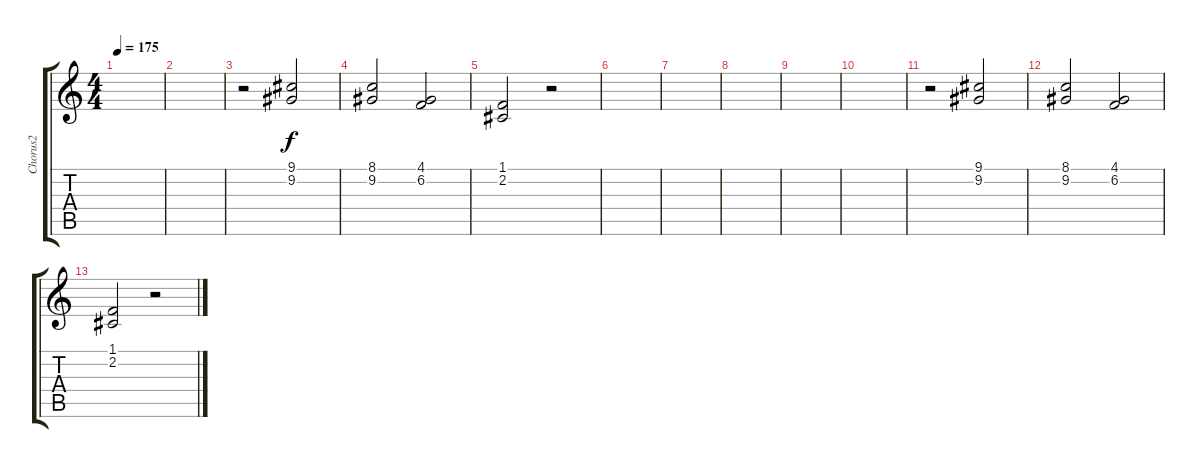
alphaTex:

\track ("Chorus2" "Chorus2") {instrument flute}
\staff {score tabs}
\tuning (E4 B3 G3 D3 A2 E2) {hide}
\ts (4 4)
\tempo 175
\clef g2
\ks c
|
|
r.2 (9.1 9.2).2 |
(8.1 9.2).2 (4.1 6.2).2 |
(1.1 2.2).2 r.2 |
|
|
|
|
|
r.2 (9.1 9.2).2 |
(8.1 9.2).2 (4.1 6.2).2 |
(1.1 2.2).2 r.2
